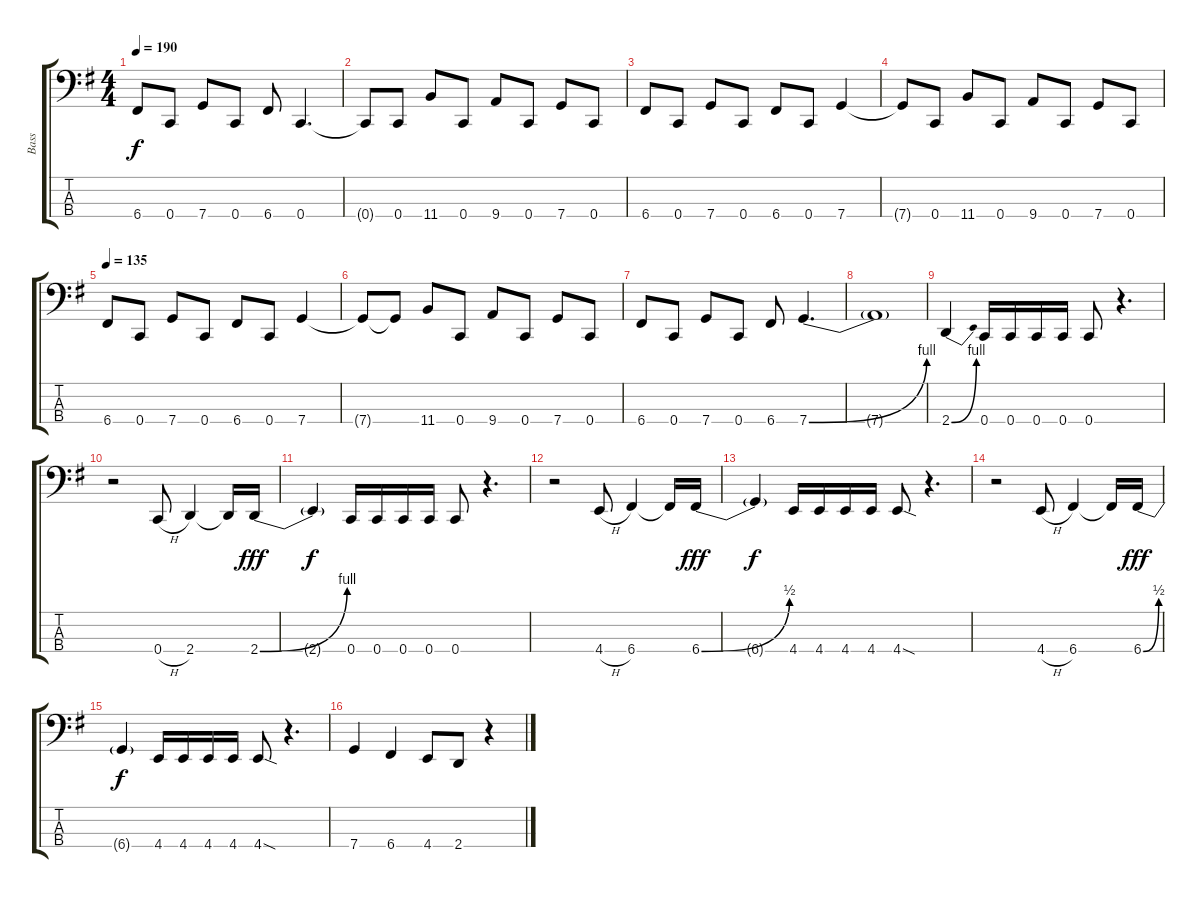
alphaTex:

\track ("Bass" "Bass") {instrument electricbasspick}
\staff {score tabs}
\tuning (F2 C2 G1 C1) {hide}
\ts (4 4)
\tempo 190
\clef f4
\ks eminor
6.4.8{dy f} 0.4.8 7.4.8 0.4.8 6.4.8 0.4.4{d} |
0.4{t}.8 0.4.8 11.4.8 0.4.8 9.4.8 0.4.8 7.4.8 0.4.8 |
6.4.8 0.4.8 7.4.8 0.4.8 6.4.8 0.4.8 7.4.4 |
7.4{t}.8 0.4.8 11.4.8 0.4.8 9.4.8 0.4.8 7.4.8 0.4.8 |
\tempo 135
6.4.8 0.4.8 7.4.8 0.4.8 6.4.8 0.4.8 7.4.4 |
7.4{t}.8 7.4{t}.8 11.4.8 0.4.8 9.4.8 0.4.8 7.4.8 0.4.8 |
6.4.8 0.4.8 7.4.8 0.4.8 6.4.8 7.4{be (bend 0 0 60 4)}.4{d} |
7.4{t}.1 |
2.4{be (bend 0 0 60 4)}.4 0.4.16 0.4.16 0.4.16 0.4.16 0.4.8 r.4{d} |
r.2 0.4{h}.8 2.4.4 2.4{t}.16 2.4{be (bend 0 0 60 4)}.16{dy fff} |
2.4{t}.4{dy f} 0.4.16 0.4.16 0.4.16 0.4.16 0.4.8 r.4{d} |
r.2 4.4{h}.8 6.4.4 6.4{t}.16 6.4{be (bend 0 0 60 2)}.16{dy fff} |
6.4{t}.4{dy f} 4.4.16 4.4.16 4.4.16 4.4.16 4.4{sod}.8 r.4{d} |
r.2 4.4{h}.8 6.4.4 6.4{t}.16 6.4{be (bend 0 0 60 2)}.16{dy fff} |
6.4{t}.4{dy f} 4.4.16 4.4.16 4.4.16 4.4.16 4.4{sod}.8 r.4{d} |
7.4.4 6.4.4 4.4.8 2.4.8 r.4
